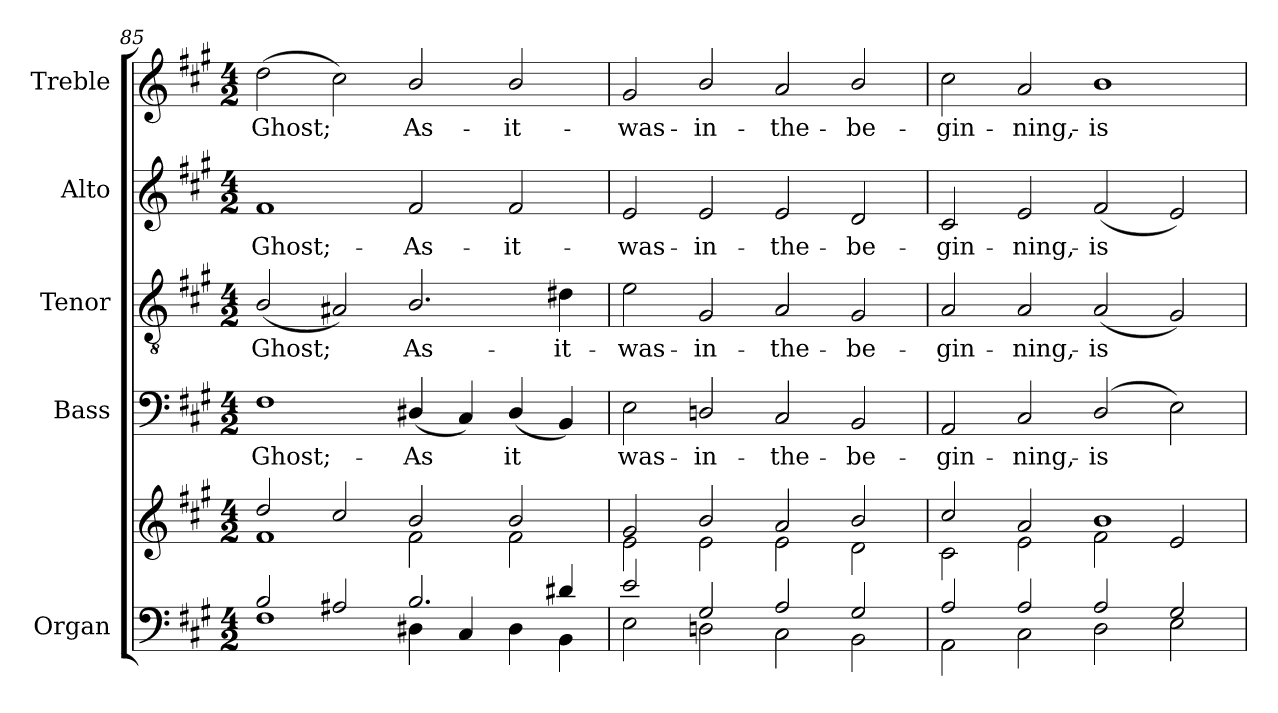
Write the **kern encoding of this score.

**kern	**kern	**kern	**text	**kern	**text	**kern	**text	**kern	**text
*part5	*part5	*part4	*part4	*part3	*part3	*part2	*part2	*part1	*part1
*staff6	*staff5	*staff4	*staff4	*staff3	*staff3	*staff2	*staff2	*staff1	*staff1
*I"Organ	*	*I"Bass	*	*I"Tenor	*	*I"Alto	*	*I"Treble	*
*I'Org.	*	*I'B.	*	*I'T.	*	*I'A.	*	*I'Tr.	*
*clefF4	*clefG2	*clefF4	*	*clefGv2	*	*clefG2	*	*clefG2	*
*	*	*	*	*ITrd7c12	*	*	*	*	*
*k[f#c#g#]	*k[f#c#g#]	*k[f#c#g#]	*	*k[f#c#g#]	*	*k[f#c#g#]	*	*k[f#c#g#]	*
*A:	*A:	*A:	*	*A:	*	*A:	*	*A:	*
*M4/2	*M4/2	*M4/2	*	*M4/2	*	*M4/2	*	*M4/2	*
=85	=85	=85	=85	=85	=85	=85	=85	=85	=85
*^	*^	*	*	*	*	*	*	*	*
!	!	!	!	!	!LO:LY:b:color=#000000	!	!	!	!	!	!
!	!	!	!	!	!	!	!LO:LY:b:color=#000000	!	!	!	!
!	!	!	!	!	!	!	!	!	!LO:LY:b:color=#000000	!	!
!	!	!	!	!	!	!	!	!	!	!	!LO:LY:b:color=#000000
2Bi/	1F#i	2ddi/	1f#i	1F#i	-Ghost;-	(2BBi/	-Ghost;	1f#i	-Ghost;-	(2ddi\	-Ghost;
2A#Xi/	.	2cc#i/	.	.	.	2AA#Xi/)	.	.	.	2cc#i\)	.
!	!	!	!	!	!LO:LY:b:color=#000000	!	!	!	!	!	!
!	!	!	!	!	!	!	!LO:LY:b:color=#000000	!	!	!	!
!	!	!	!	!	!	!	!	!	!LO:LY:b:color=#000000	!	!
!	!	!	!	!	!	!	!	!	!	!	!LO:LY:b:color=#000000
2.Bi/	4D#Xi\	2bi/	2f#i\	(4D#Xi/	-As	2.BBi/	As-	2f#i/	-As-	2bi/	As-
.	4C#i/	.	.	4C#i/)	.	.	.	.	.	.	.
!	!	!	!	!	!LO:LY:b:color=#000000	!	!	!	!	!	!
!	!	!	!	!	!	!	!	!	!LO:LY:b:color=#000000	!	!
!	!	!	!	!	!	!	!	!	!	!	!LO:LY:b:color=#000000
.	4D#i\	2bi/	2f#i\	(4D#i/	it	.	.	2f#i/	-it-	2bi/	-it-
!	!	!	!	!	!	!	!LO:LY:b:color=#000000	!	!	!	!
4d#Xi/	4BBi\	.	.	4BBi/)	.	4D#Xi\	-it-	.	.	.	.
!!LO:LB:g=z
=86	=86	=86	=86	=86	=86	=86	=86	=86	=86	=86	=86
!	!	!	!	!	!LO:LY:b:color=#000000	!	!	!	!	!	!
!	!	!	!	!	!	!	!LO:LY:b:color=#000000	!	!	!	!
!	!	!	!	!	!	!	!	!	!LO:LY:b:color=#000000	!	!
!	!	!	!	!	!	!	!	!	!	!	!LO:LY:b:color=#000000
2ei/	2Ei\	2g#i/	2ei\	2Ei\	was-	2Ei\	-was-	2ei/	-was-	2g#i/	-was-
!	!	!	!	!	!LO:LY:b:color=#000000	!	!	!	!	!	!
!	!	!	!	!	!	!	!LO:LY:b:color=#000000	!	!	!	!
!	!	!	!	!	!	!	!	!	!LO:LY:b:color=#000000	!	!
!	!	!	!	!	!	!	!	!	!	!	!LO:LY:b:color=#000000
2G#i/	2Dni\	2bi/	2ei\	2Dni/	-in-	2GG#i/	-in-	2ei/	-in-	2bi/	-in-
!	!	!	!	!	!LO:LY:b:color=#000000	!	!	!	!	!	!
!	!	!	!	!	!	!	!LO:LY:b:color=#000000	!	!	!	!
!	!	!	!	!	!	!	!	!	!LO:LY:b:color=#000000	!	!
!	!	!	!	!	!	!	!	!	!	!	!LO:LY:b:color=#000000
2Ai/	2C#i\	2ai/	2ei\	2C#i/	-the-	2AAi/	-the-	2ei/	-the-	2ai/	-the-
!	!	!	!	!	!LO:LY:b:color=#000000	!	!	!	!	!	!
!	!	!	!	!	!	!	!LO:LY:b:color=#000000	!	!	!	!
!	!	!	!	!	!	!	!	!	!LO:LY:b:color=#000000	!	!
!	!	!	!	!	!	!	!	!	!	!	!LO:LY:b:color=#000000
2G#i/	2BBi\	2bi/	2di\	2BBi/	-be-	2GG#i/	-be-	2di/	-be-	2bi/	-be-
=87	=87	=87	=87	=87	=87	=87	=87	=87	=87	=87	=87
!	!	!	!	!	!LO:LY:b:color=#000000	!	!	!	!	!	!
!	!	!	!	!	!	!	!LO:LY:b:color=#000000	!	!	!	!
!	!	!	!	!	!	!	!	!	!LO:LY:b:color=#000000	!	!
!	!	!	!	!	!	!	!	!	!	!	!LO:LY:b:color=#000000
2Ai/	2AAi\	2cc#i/	2c#i\	2AAi/	-gin-	2AAi/	-gin-	2c#i/	-gin-	2cc#i\	-gin-
!	!	!	!	!	!LO:LY:b:color=#000000	!	!	!	!	!	!
!	!	!	!	!	!	!	!LO:LY:b:color=#000000	!	!	!	!
!	!	!	!	!	!	!	!	!	!LO:LY:b:color=#000000	!	!
!	!	!	!	!	!	!	!	!	!	!	!LO:LY:b:color=#000000
2Ai/	2C#i\	2ai/	2ei\	2C#i/	-ning,-	2AAi/	-ning,-	2ei/	-ning,-	2ai/	-ning,-
!	!	!	!	!	!LO:LY:b:color=#000000	!	!	!	!	!	!
!	!	!	!	!	!	!	!LO:LY:b:color=#000000	!	!	!	!
!	!	!	!	!	!	!	!	!	!LO:LY:b:color=#000000	!	!
!	!	!	!	!	!	!	!	!	!	!	!LO:LY:b:color=#000000
2Ai/	2Di\	1bi	2f#i\	(2Di/	-is	(2AAi/	-is	(2f#i/	-is	1bi	-is-
2G#i/	2Ei\	.	2ei/	2Ei\)	.	2GG#i/)	.	2ei/)	.	.	.
*v	*v	*	*	*	*	*	*	*	*	*	*
*	*v	*v	*	*	*	*	*	*	*	*
=	=	=	=	=	=	=	=	=	=
*-	*-	*-	*-	*-	*-	*-	*-	*-	*-
